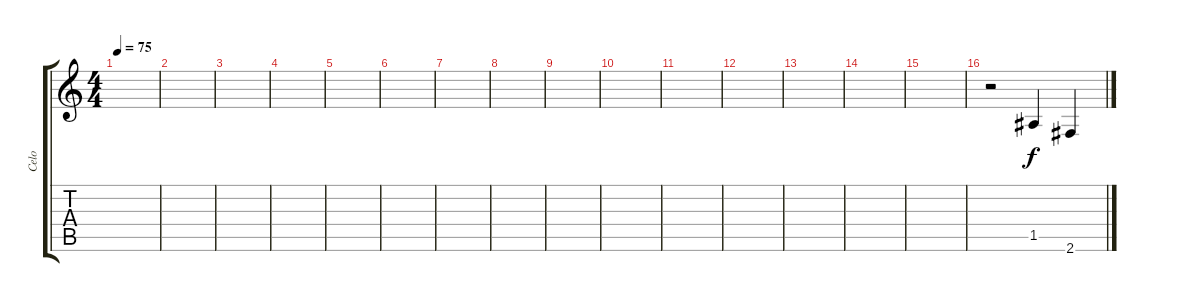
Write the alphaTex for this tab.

\track ("Celo" "Celo") {instrument fretlessbass}
\staff {score tabs}
\tuning (E4 B3 G3 D3 A2 E2) {hide}
\ts (4 4)
\tempo 75
\clef g2
\ks c
|
|
|
|
|
|
|
|
|
|
|
|
|
|
|
r.2 1.5.4 2.6.4
